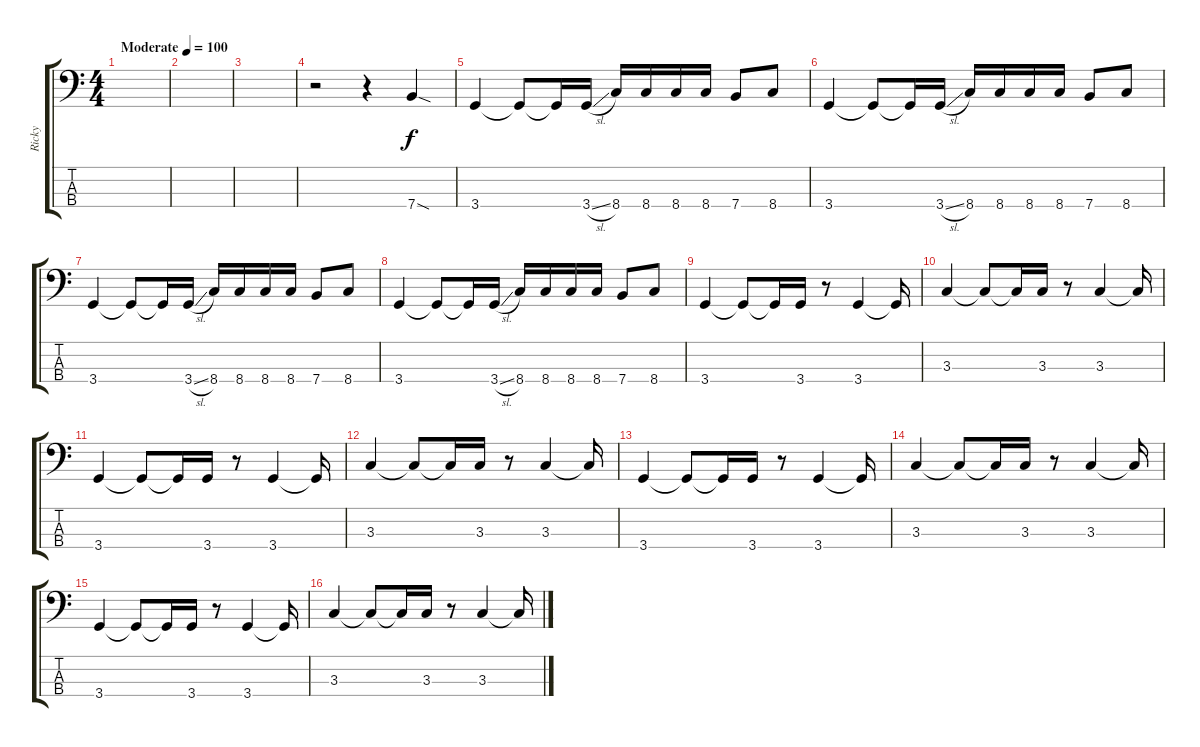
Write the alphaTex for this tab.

\track ("Ricky" "Ricky") {instrument electricbasspick}
\staff {score tabs}
\tuning (G2 D2 A1 E1) {hide}
\ts (4 4)
\tempo (100 "Moderate")
\clef f4
\ks c
|
|
|
r.2 r.4 7.4{sod}.4 |
3.4.4 3.4{t}.8 3.4{t}.16 3.4{sl}.16 8.4.16 8.4.16 8.4.16 8.4.16 7.4.8 8.4.8 |
3.4.4 3.4{t}.8 3.4{t}.16 3.4{sl}.16 8.4.16 8.4.16 8.4.16 8.4.16 7.4.8 8.4.8 |
3.4.4 3.4{t}.8 3.4{t}.16 3.4{sl}.16 8.4.16 8.4.16 8.4.16 8.4.16 7.4.8 8.4.8 |
3.4.4 3.4{t}.8 3.4{t}.16 3.4{sl}.16 8.4.16 8.4.16 8.4.16 8.4.16 7.4.8 8.4.8 |
3.4.4 3.4{t}.8 3.4{t}.16 3.4.16 r.8 3.4.4 3.4{t}.16 |
3.3.4 3.3{t}.8 3.3{t}.16 3.3.16 r.8 3.3.4 3.3{t}.16 |
3.4.4 3.4{t}.8 3.4{t}.16 3.4.16 r.8 3.4.4 3.4{t}.16 |
3.3.4 3.3{t}.8 3.3{t}.16 3.3.16 r.8 3.3.4 3.3{t}.16 |
3.4.4 3.4{t}.8 3.4{t}.16 3.4.16 r.8 3.4.4 3.4{t}.16 |
3.3.4 3.3{t}.8 3.3{t}.16 3.3.16 r.8 3.3.4 3.3{t}.16 |
3.4.4 3.4{t}.8 3.4{t}.16 3.4.16 r.8 3.4.4 3.4{t}.16 |
3.3.4 3.3{t}.8 3.3{t}.16 3.3.16 r.8 3.3.4 3.3{t}.16
